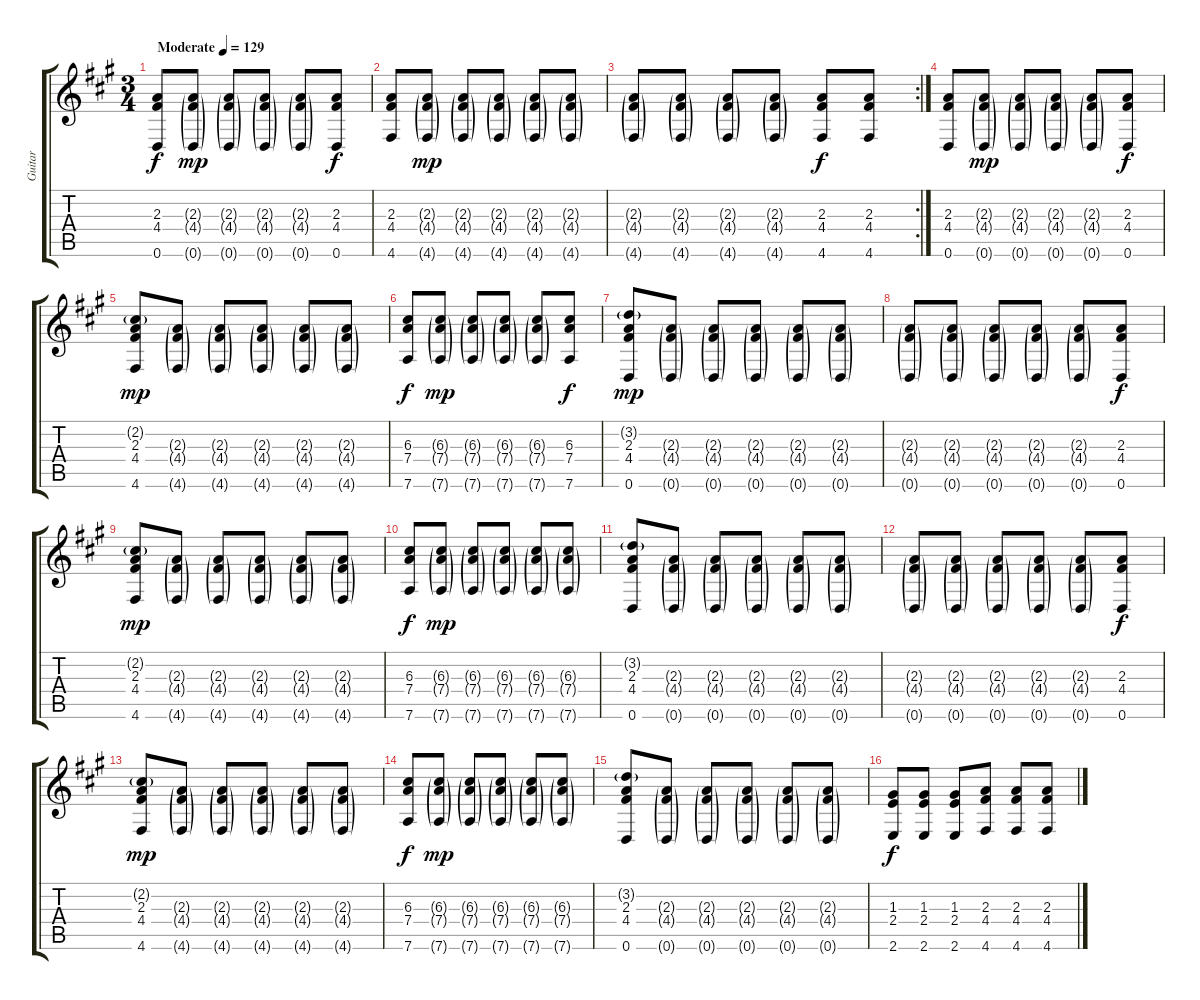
\track ("Guitar" "Guitar") {instrument electricguitarjazz}
\staff {score tabs}
\tuning (E4 B3 G3 D3 A2 D2) {hide}
\ts (3 4)
\tempo (129 "Moderate")
\clef g2
\ks f#minor
(2.3 4.4 0.6).8{dy f instrument electricguitarjazz} (2.3{g} 4.4{g} 0.6{g}).8{dy mp} (2.3{g} 4.4{g} 0.6{g}).8 (2.3{g} 4.4{g} 0.6{g}).8 (2.3{g} 4.4{g} 0.6{g}).8 (2.3 4.4 0.6).8{dy f} |
(2.3 4.4 4.6).8 (2.3{g} 4.4{g} 4.6{g}).8{dy mp} (2.3{g} 4.4{g} 4.6{g}).8 (2.3{g} 4.4{g} 4.6{g}).8 (2.3{g} 4.4{g} 4.6{g}).8 (2.3{g} 4.4{g} 4.6{g}).8 |
\rc 2
(2.3{g} 4.4{g} 4.6{g}).8 (2.3{g} 4.4{g} 4.6{g}).8 (2.3{g} 4.4{g} 4.6{g}).8 (2.3{g} 4.4{g} 4.6{g}).8 (2.3 4.4 4.6).8{dy f} (2.3 4.4 4.6).8 |
(2.3 4.4 0.6).8 (2.3{g} 4.4{g} 0.6{g}).8{dy mp} (2.3{g} 4.4{g} 0.6{g}).8 (2.3{g} 4.4{g} 0.6{g}).8 (2.3{g} 4.4{g} 0.6{g}).8 (2.3 4.4 0.6).8{dy f} |
(2.2{g} 2.3 4.4 4.6).8{dy mp} (2.3{g} 4.4{g} 4.6{g}).8 (2.3{g} 4.4{g} 4.6{g}).8 (2.3{g} 4.4{g} 4.6{g}).8 (2.3{g} 4.4{g} 4.6{g}).8 (2.3{g} 4.4{g} 4.6{g}).8 |
(6.3 7.4 7.6).8{dy f} (6.3{g} 7.4{g} 7.6{g}).8{dy mp} (6.3{g} 7.4{g} 7.6{g}).8 (6.3{g} 7.4{g} 7.6{g}).8 (6.3{g} 7.4{g} 7.6{g}).8 (6.3 7.4 7.6).8{dy f} |
(3.2{g} 2.3 4.4 0.6).8{dy mp} (2.3{g} 4.4{g} 0.6{g}).8 (2.3{g} 4.4{g} 0.6{g}).8 (2.3{g} 4.4{g} 0.6{g}).8 (2.3{g} 4.4{g} 0.6{g}).8 (2.3{g} 4.4{g} 0.6{g}).8 |
(2.3{g} 4.4{g} 0.6{g}).8 (2.3{g} 4.4{g} 0.6{g}).8 (2.3{g} 4.4{g} 0.6{g}).8 (2.3{g} 4.4{g} 0.6{g}).8 (2.3{g} 4.4{g} 0.6{g}).8 (2.3 4.4 0.6).8{dy f} |
(2.2{g} 2.3 4.4 4.6).8{dy mp} (2.3{g} 4.4{g} 4.6{g}).8 (2.3{g} 4.4{g} 4.6{g}).8 (2.3{g} 4.4{g} 4.6{g}).8 (2.3{g} 4.4{g} 4.6{g}).8 (2.3{g} 4.4{g} 4.6{g}).8 |
(6.3 7.4 7.6).8{dy f} (6.3{g} 7.4{g} 7.6{g}).8{dy mp} (6.3{g} 7.4{g} 7.6{g}).8 (6.3{g} 7.4{g} 7.6{g}).8 (6.3{g} 7.4{g} 7.6{g}).8 (6.3{g} 7.4{g} 7.6{g}).8 |
(3.2{g} 2.3 4.4 0.6).8 (2.3{g} 4.4{g} 0.6{g}).8 (2.3{g} 4.4{g} 0.6{g}).8 (2.3{g} 4.4{g} 0.6{g}).8 (2.3{g} 4.4{g} 0.6{g}).8 (2.3{g} 4.4{g} 0.6{g}).8 |
(2.3{g} 4.4{g} 0.6{g}).8 (2.3{g} 4.4{g} 0.6{g}).8 (2.3{g} 4.4{g} 0.6{g}).8 (2.3{g} 4.4{g} 0.6{g}).8 (2.3{g} 4.4{g} 0.6{g}).8 (2.3 4.4 0.6).8{dy f} |
(2.2{g} 2.3 4.4 4.6).8{dy mp} (2.3{g} 4.4{g} 4.6{g}).8 (2.3{g} 4.4{g} 4.6{g}).8 (2.3{g} 4.4{g} 4.6{g}).8 (2.3{g} 4.4{g} 4.6{g}).8 (2.3{g} 4.4{g} 4.6{g}).8 |
(6.3 7.4 7.6).8{dy f} (6.3{g} 7.4{g} 7.6{g}).8{dy mp} (6.3{g} 7.4{g} 7.6{g}).8 (6.3{g} 7.4{g} 7.6{g}).8 (6.3{g} 7.4{g} 7.6{g}).8 (6.3{g} 7.4{g} 7.6{g}).8 |
(3.2{g} 2.3 4.4 0.6).8 (2.3{g} 4.4{g} 0.6{g}).8 (2.3{g} 4.4{g} 0.6{g}).8 (2.3{g} 4.4{g} 0.6{g}).8 (2.3{g} 4.4{g} 0.6{g}).8 (2.3{g} 4.4{g} 0.6{g}).8 |
(1.3 2.4 2.6).8{dy f} (1.3 2.4 2.6).8 (1.3 2.4 2.6).8 (2.3 4.4 4.6).8 (2.3 4.4 4.6).8 (2.3 4.4 4.6).8
